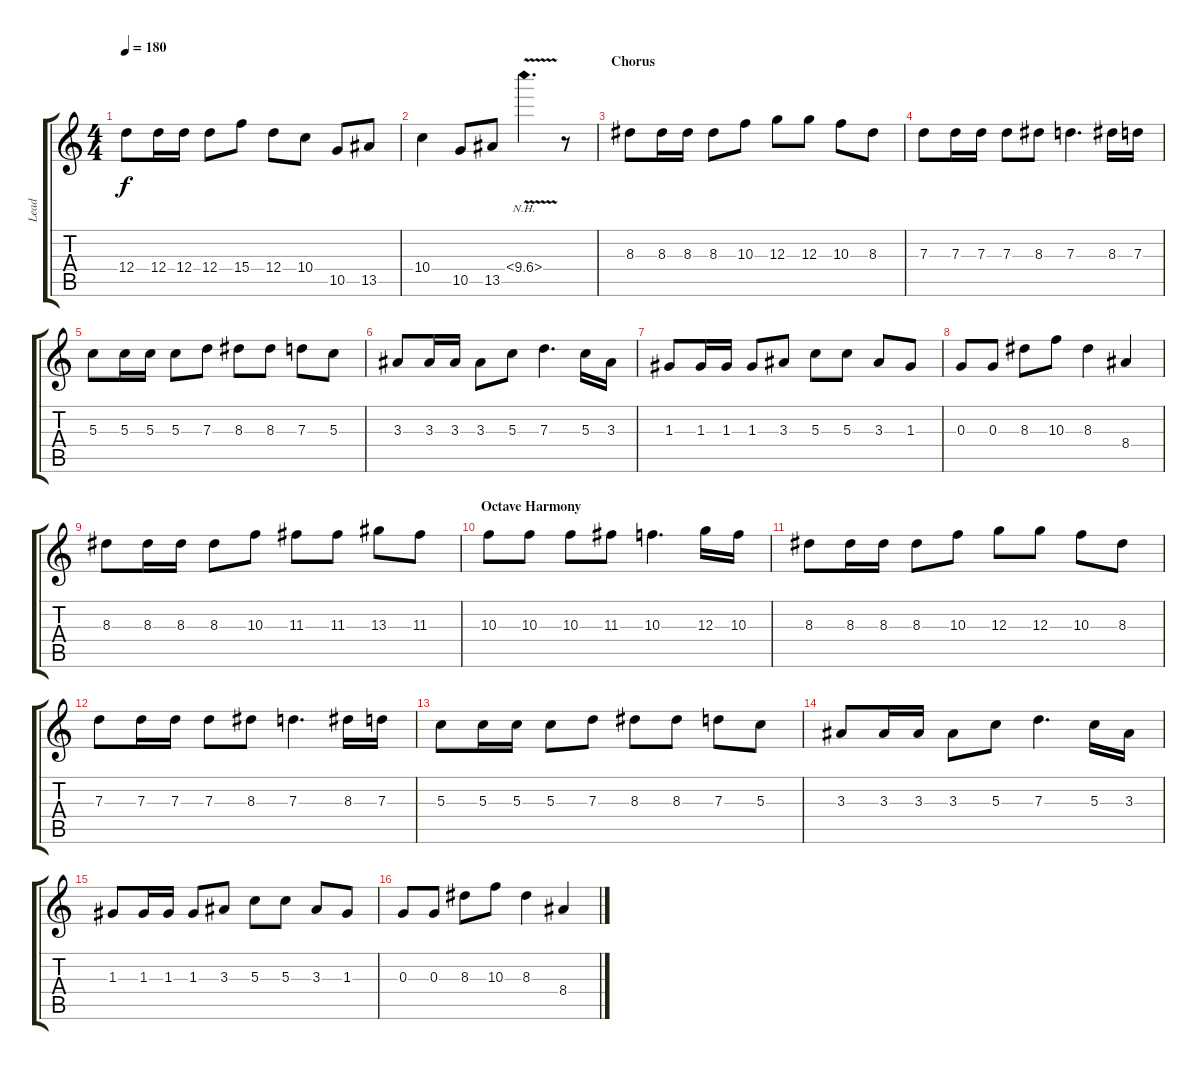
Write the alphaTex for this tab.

\track ("Lead" "Lead") {instrument distortionguitar}
\staff {score tabs}
\tuning (E4 B3 G3 D3 A2 D2) {hide}
\ts (4 4)
\tempo 180
\clef g2
\ks c
12.4.8{dy f} 12.4.16 12.4.16 12.4.8 15.4.8 12.4.8 10.4.8 10.5.8 13.5.8 |
10.4.4 10.5.8 13.5.8 10.4{nh v}.4{d} r.8 |
\section ("" "Chorus")
8.3.8 8.3.16 8.3.16 8.3.8 10.3.8 12.3.8 12.3.8 10.3.8 8.3.8 |
7.3.8 7.3.16 7.3.16 7.3.8 8.3.8 7.3.4{d} 8.3.16 7.3.16 |
5.3.8 5.3.16 5.3.16 5.3.8 7.3.8 8.3.8 8.3.8 7.3.8 5.3.8 |
3.3.8 3.3.16 3.3.16 3.3.8 5.3.8 7.3.4{d} 5.3.16 3.3.16 |
1.3.8 1.3.16 1.3.16 1.3.8 3.3.8 5.3.8 5.3.8 3.3.8 1.3.8 |
0.3.8 0.3.8 8.3.8 10.3.8 8.3.4 8.4.4 |
8.3.8 8.3.16 8.3.16 8.3.8 10.3.8 11.3.8 11.3.8 13.3.8 11.3.8 |
\section ("" "Octave Harmony")
10.3.8 10.3.8 10.3.8 11.3.8 10.3.4{d} 12.3.16 10.3.16 |
8.3.8 8.3.16 8.3.16 8.3.8 10.3.8 12.3.8 12.3.8 10.3.8 8.3.8 |
7.3.8 7.3.16 7.3.16 7.3.8 8.3.8 7.3.4{d} 8.3.16 7.3.16 |
5.3.8 5.3.16 5.3.16 5.3.8 7.3.8 8.3.8 8.3.8 7.3.8 5.3.8 |
3.3.8 3.3.16 3.3.16 3.3.8 5.3.8 7.3.4{d} 5.3.16 3.3.16 |
1.3.8 1.3.16 1.3.16 1.3.8 3.3.8 5.3.8 5.3.8 3.3.8 1.3.8 |
0.3.8 0.3.8 8.3.8 10.3.8 8.3.4 8.4.4
